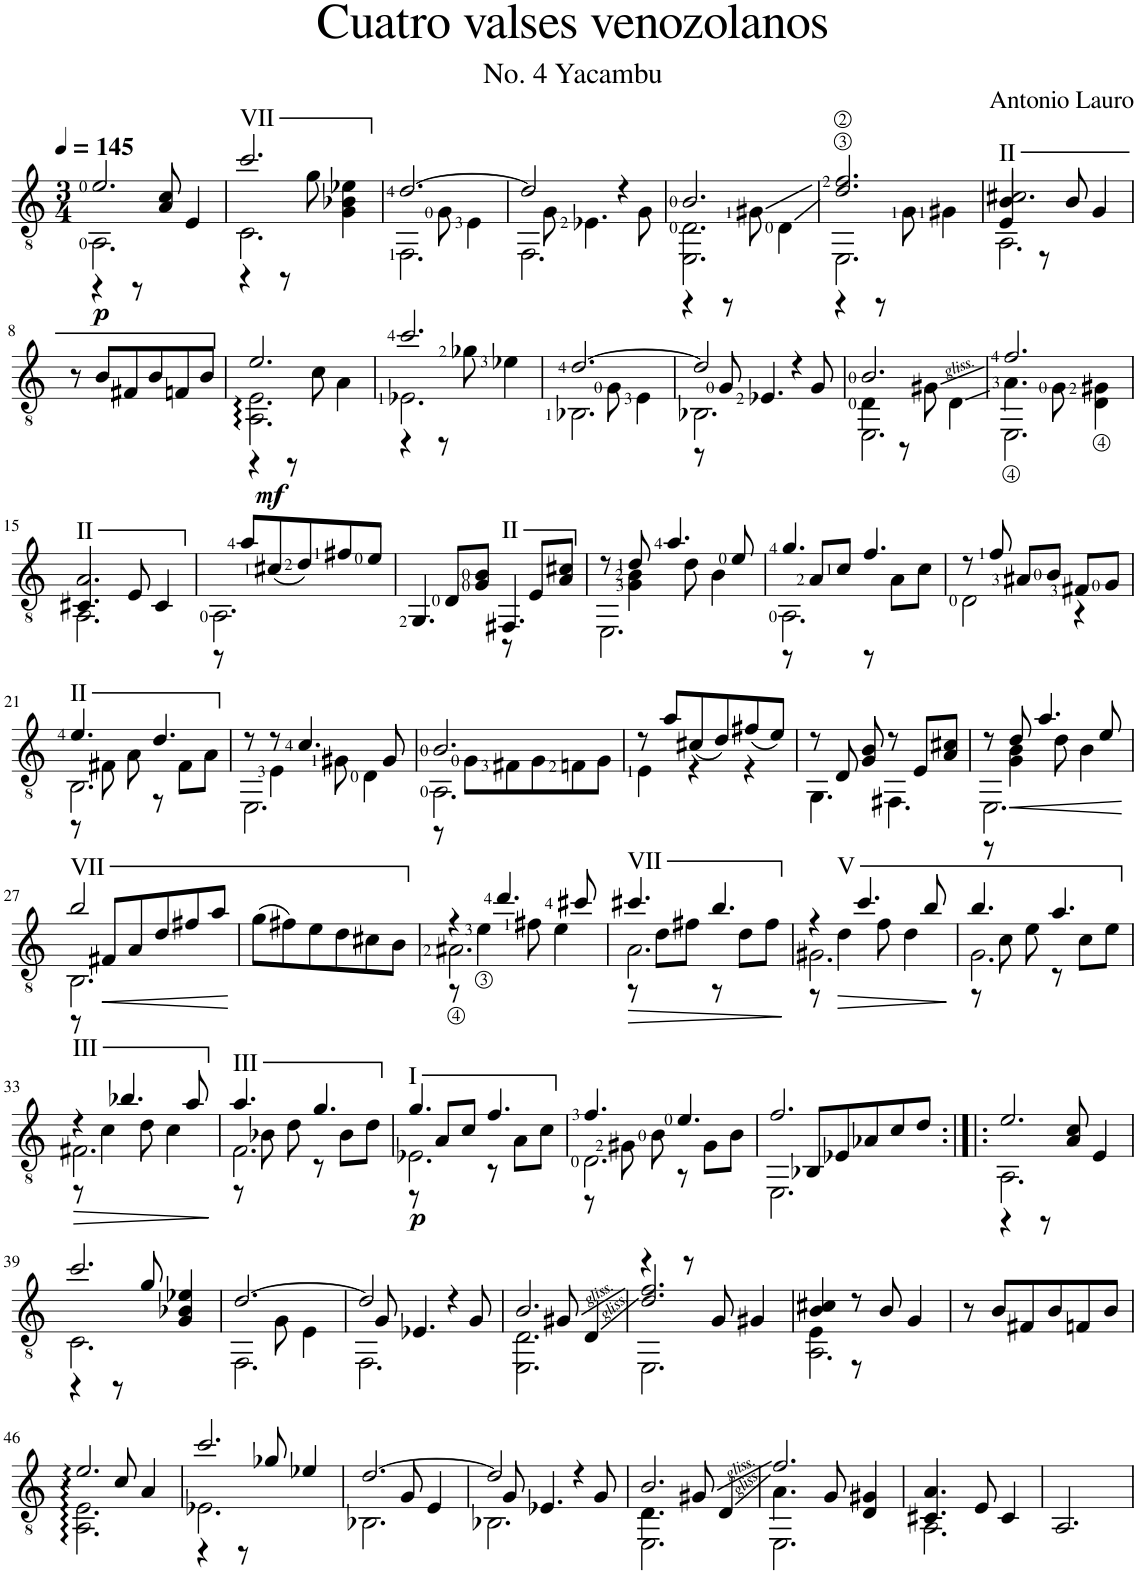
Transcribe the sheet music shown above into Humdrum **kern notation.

**kern	**dynam
*part1	*part1
*staff1	*staff1
*I"Classical Guitar	*
*I'Guit.	*
*clefGv2	*
*k[]	*
*M3/4	*
*MM145	*
=1	=1
*^	*
*	*^	*
!	!	!	!LO:DY:b
2.e/	2.AA\	4r	p
.	.	8r	.
.	.	8A/ 8c/	.
.	.	4E/	.
=2	=2	=2	=2
!LO:TX:a:t=VII	!	!	!
2.cc/	2.C\	4r	.
.	.	8r	.
.	.	8g\	.
.	.	4G\ 4B-X\ 4e-X\	.
=3	=3	=3	=3
[2.d/	2.FF\	4.ryy	.
.	.	8G\	.
.	.	4E\	.
=4	=4	=4	=4
2d/]	2.FF\	8ryy	.
.	.	8G\	.
.	.	4.E-X\	.
4r	.	.	.
.	.	8G\	.
=5	=5	=5	=5
2.B/	2.EE\ 2.D\	4r	.
.	.	8r	.
.	.	8G#X\	.
.	.	4D\	.
=6	=6	=6	=6
2.d/ 2.f/	2.EE\	4r	.
.	.	8r	.
.	.	8G\	.
.	.	4G#X\	.
=7	=7	=7	=7
!LO:TX:a:t=II	!	!	!
2.c#X/	2.AA\	4E/ 4B/	.
.	.	8r	.
.	.	8B/	.
.	.	4G/	.
*v	*v	*v	*
!!LO:LB:g=z
=8	=8
8r	.
8B/L	.
8F#X/	.
8B/	.
8Fn/	.
8B/J	.
=9	=9
*^	*
*	*^	*
2.e/	2.AA\ 2.E\	4r	.
.	.	8r	.
.	.	8c\	.
.	.	4A\	.
=10	=10	=10	=10
2.cc/	2.E-X\	4r	.
.	.	8r	.
.	.	8g-X\	.
.	.	4e-X\	.
=11	=11	=11	=11
[2.d/	2.BB-X\	4.ryy	.
.	.	8G\	.
.	.	4E\	.
=12	=12	=12	=12
2d/]	2.BB-X\	8r	.
.	.	8G/	.
.	.	4.E-X/	.
4r	.	.	.
.	.	8G/	.
=13	=13	=13	=13
2.B/	2.EE\	4D\	.
.	.	8r	.
.	.	8G#X\	.
.	.	4D\	.
=14	=14	=14	=14
2.f/	2.EE\	4.A\	.
.	.	8G\	.
.	.	4D\ 4G#X\	.
!!LO:LB:g=z	!!	!!
=15	=15	=15	=15
!LO:TX:a:t=II	!	!	!
2.A/	2.AA\	4.C#X/	.
.	.	8E/	.
.	.	4C#/	.
*	*v	*v	*
=16	=16	=16
2.AA\	8r	.
.	8a/L	.
!	!	!LO:DY:a
.	(<8c#X/	mf
.	8d/)	.
.	8f#X/	.
.	8e/J	.
=17	=17	=17
4.GG/	8ryy	.
.	8D/L	.
.	8G/ 8B/J	.
!LO:TX:a:t=II	!	!
4.FF#X/	8r	.
.	8E/L	.
.	8A/ 8c#X/J	.
=18	=18	=18
*	*^	*
8r	2.EE\	8ryy	.
4G\ 4B\	.	8d/	.
.	.	4.a/	.
8d\	.	.	.
4B\	.	.	.
.	.	8e/	.
=19	=19	=19	=19
4.g/	2.AA\	8r	.
.	.	8A/L	.
.	.	8c/J	.
4.f/	.	8r	.
.	.	8A\L	.
.	.	8c\J	.
*	*v	*v	*
=20	=20	=20
8r	2D\	.
8f/	.	.
8A#X/L	.	.
8B/J	.	.
8F#X/L	4r	.
8G/J	.	.
!!LO:LB:g=z	!!
=21	=21	=21
*	*^	*
!LO:TX:a:t=II	!	!	!
4.e/	2.BB\	8r	.
.	.	8F#X\	.
.	.	8A\	.
4.d/	.	8r	.
.	.	8F#\L	.
.	.	8A\J	.
=22	=22	=22	=22
8r	2.EE\	8ryy	.
8r	.	4E\	.
4.c/	.	.	.
.	.	8G#X\	.
.	.	4D\	.
8G#/	.	.	.
=23	=23	=23	=23
2.B/	2.AA\	8r	.
.	.	8G\L	.
.	.	8F#X\	.
.	.	8G\	.
.	.	8Fn\	.
.	.	8G\J	.
*	*v	*v	*
=24	=24	=24
8r	4E\	.
8a/L	.	.
(<8c#X/	4r	.
8d/)	.	.
(<8f#X/	4r	.
8e/J)	.	.
=25	=25	=25
8r	4.GG\	.
8D/	.	.
8G/ 8B/	.	.
8r	4.FF#X\	.
8E/L	.	.
8A/ 8c#X/J	.	.
=26	=26	=26
*	*^	*
8r	2.EE\	8r	.
!	!	!	!LO:HP:b
8d/	.	4G\ 4B\	<
4.a/	.	.	.
.	.	8d\	.
.	.	4B\	.
8e/	.	.	.
*v	*v	*v	*
.	[
!!LO:LB:g=z
=27	=27
*^	*
*	*^	*
!LO:TX:a:t=VII	!	!	!
2b/	2.BB\	8r	.
!	!	!	!LO:HP:b
.	.	8F#X/L	<
.	.	8A/	.
.	.	8d/	.
4ryy	.	8f#X/	.
.	.	8a/J	.
*v	*v	*v	*
=28	=28
(>8g\L	.
8f#X\)	.
8e\	.
8d\	.
8c#X\	.
8B\J	.
=29	=29
*^	*
*	*^	*
4r	2.A#X\	8r	.
.	.	4e\	.
4.dd/	.	.	.
.	.	8f#X\	.
.	.	4e\	.
8cc#X/	.	.	.
=30	=30	=30	=30
!LO:TX:a:t=VII	!	!	!
!	!	!	!LO:HP:b
4.cc#X/	2.A\	8r	>
.	.	8d\L	.
.	.	8f#X\J	.
4.b/	.	8r	.
.	.	8d\L	.
.	.	8f#\J	.
*v	*v	*v	*
.	[
=31	=31
*^	*
*	*^	*
4r	2.G#X\	8r	.
!	!	!LO:TX:a:t=V	!
!	!	!	!LO:HP:b
.	.	4d\	>
4.cc/	.	.	.
.	.	8f\	.
.	.	4d\	.
8b/	.	.	.
*v	*v	*v	*
.	]
=32	=32
*^	*
*	*^	*
4.b/	2.G\	8r	.
.	.	8c\	.
.	.	8e\	.
4.a/	.	8r	.
.	.	8c\L	.
.	.	8e\J	.
!!LO:LB:g=z	!!	!!
=33	=33	=33	=33
!LO:TX:a:t=III	!	!	!
4r	2.F#X\	8r	.
.	.	4c\	.
4.b-X/	.	.	.
.	.	8d\	.
.	.	4c\	.
8a/	.	.	.
*v	*v	*v	*
.	]
=34	=34
*^	*
*	*^	*
!LO:TX:a:t=III	!	!	!
4.a/	2.F\	8r	.
.	.	8B-X\	.
.	.	8d\	.
4.g/	.	8r	.
.	.	8B-\L	.
.	.	8d\J	.
=35	=35	=35	=35
!LO:TX:a:t=I	!	!	!
!	!	!	!LO:DY:b
4.g/	2.E-X\	8r	p
.	.	8A/L	.
.	.	8c/J	.
4.f/	.	8r	.
.	.	8A\L	.
.	.	8c\J	.
=36	=36	=36	=36
4.f/	2.D\	8r	.
.	.	8G#X\	.
.	.	8B\	.
4.e/	.	8r	.
.	.	8G#\L	.
.	.	8B\J	.
=37	=37	=37	=37
2.f/	2.EE\	8ryy	.
.	.	8BB-X/L	.
.	.	8E-X/	.
.	.	8A-X/	.
.	.	8c/	.
.	.	8d/J	.
=38:|!|:	=38:|!|:	=38:|!|:	=38:|!|:
2.e/	2.AA\	4r	.
.	.	8r	.
.	.	8A/ 8c/	.
.	.	4E/	.
!!LO:LB:g=z	!!	!!
=39	=39	=39	=39
2.cc/	2.C\	4r	.
.	.	8r	.
.	.	8g/	.
.	.	4G/ 4B-X/ 4e-X/	.
=40	=40	=40	=40
[2.d/	2.FF\	4.ryy	.
.	.	8G\	.
.	.	4E\	.
=41	=41	=41	=41
2d/]	2.FF\	8ryy	.
.	.	8G/	.
.	.	4.E-X/	.
4r	.	.	.
.	.	8G/	.
=42	=42	=42	=42
2.B/	2.EE\ 2.D\	4.ryy	.
.	.	8G#X/	.
.	.	4D/	.
=43	=43	=43	=43
4r	2.EE\	2.d/ 2.f/	.
8r	.	.	.
8G/	.	.	.
4G#X/	.	.	.
=44	=44	=44	=44
4B/ 4c#X/	2.AA\	4E\	.
8r	.	8r	.
8ryy	.	8B/	.
4ryy	.	4G/	.
*v	*v	*v	*
=45	=45
8r	.
8B/L	.
8F#X/	.
8B/	.
8Fn/	.
8B/J	.
!!LO:LB:g=z
=46	=46
*^	*
*	*^	*
2.e/	2.AA\ 2.E\	4.ryy	.
.	.	8c/	.
.	.	4A/	.
=47	=47	=47	=47
2.cc/	2.E-X\	4r	.
.	.	8r	.
.	.	8g-X/	.
.	.	4e-X/	.
=48	=48	=48	=48
[2.d/	2.BB-X\	4.ryy	.
.	.	8G/	.
.	.	4E/	.
=49	=49	=49	=49
2d/]	2.BB-X\	8ryy	.
.	.	8G/	.
.	.	4.E-X/	.
4r	.	.	.
.	.	8G/	.
=50	=50	=50	=50
2.B/	2.EE\	4.D\	.
.	.	8G#X/	.
.	.	4D/	.
=51	=51	=51	=51
2.f/	2.EE\	4.A\	.
.	.	8G/	.
.	.	4D/ 4G#X/	.
*	*v	*v	*
=52	=52	=52
4.C#X/ 4.A/	2.AA\	.
8E/	.	.
4C#/	.	.
*v	*v	*
=53	=53
2.AA/	.
=	=
*-	*-
